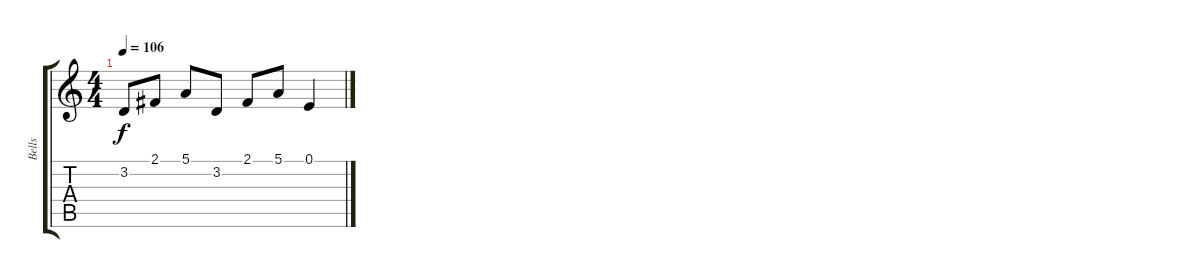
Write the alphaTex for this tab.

\track ("Bells" "Bells") {instrument glockenspiel}
\staff {score tabs}
\tuning (E4 B3 G3 D3 A2 E2) {hide}
\ts (4 4)
\tempo 106
\clef g2
\ks c
3.2.8{dy f} 2.1.8 5.1.8 3.2.8 2.1.8 5.1.8 0.1.4
